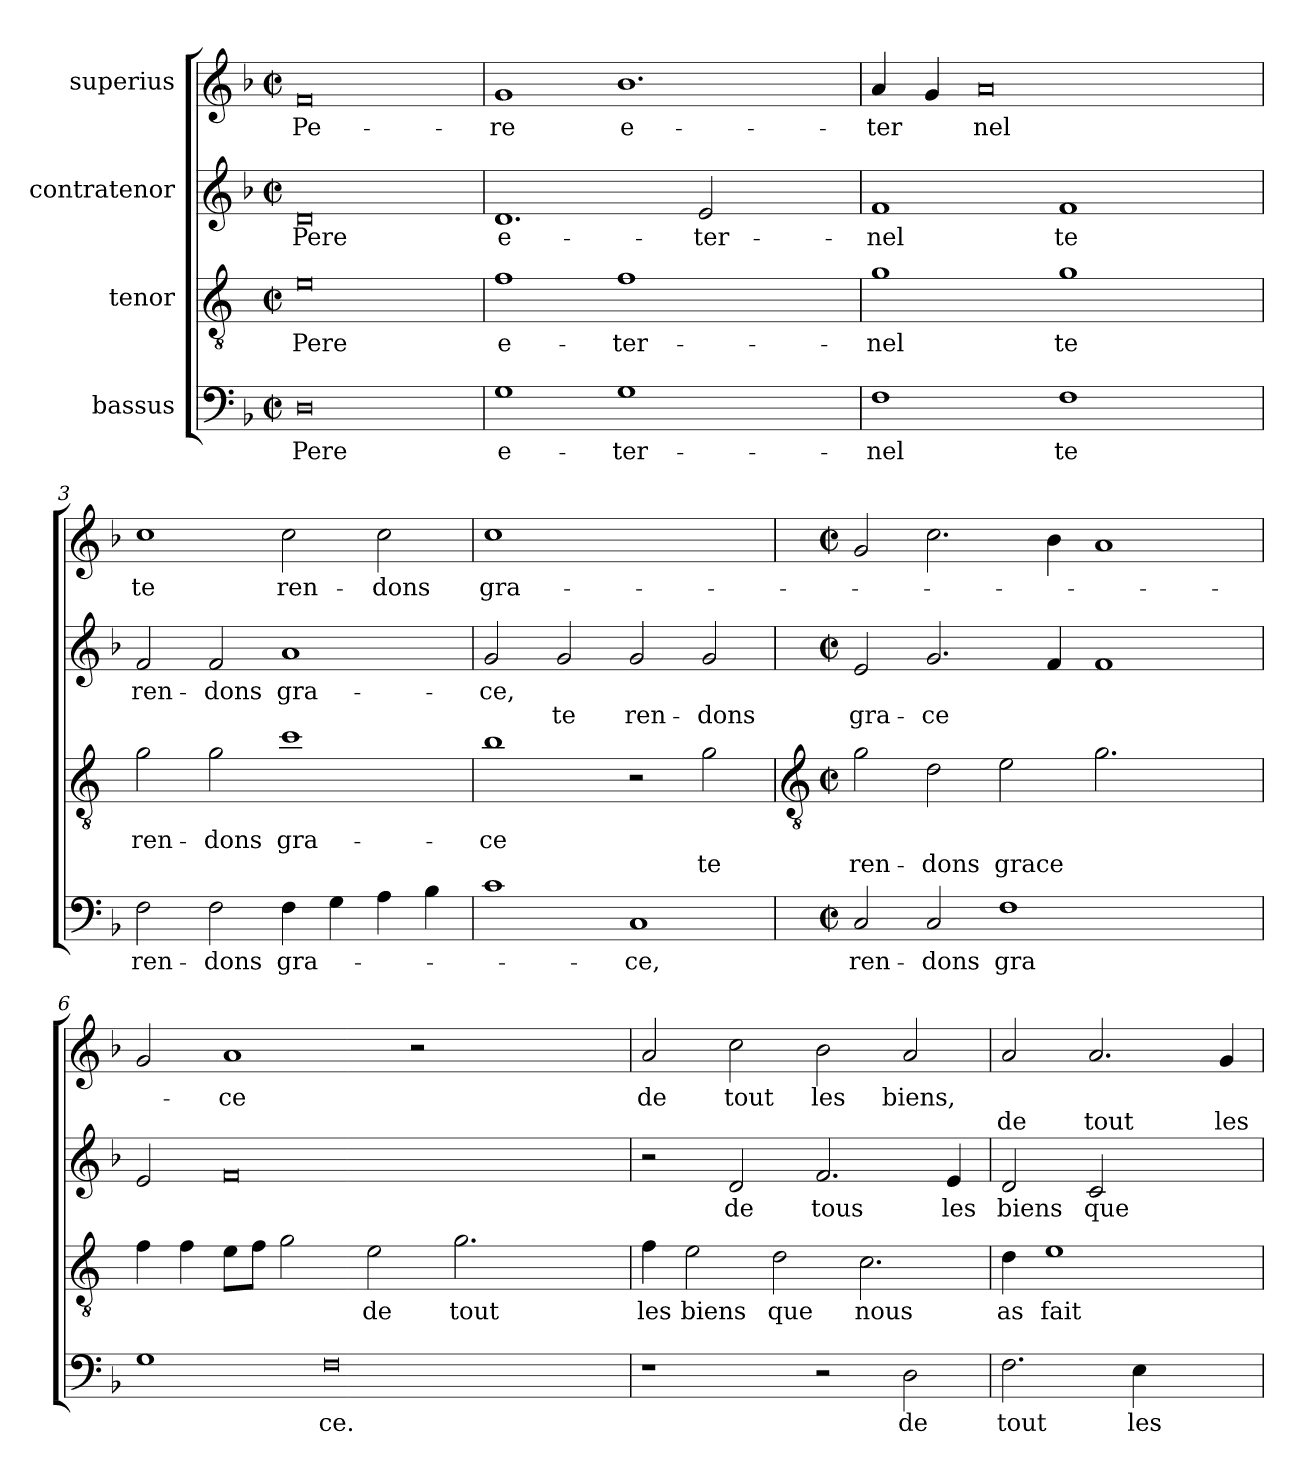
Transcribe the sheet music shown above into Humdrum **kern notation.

**kern	**text	**kern	**text	**text	**kern	**text	**text	**kern	**text	**text
*part4	*part4	*part3	*part3	*part3	*part2	*part2	*part2	*part1	*part1	*part1
*staff4	*staff4	*staff3	*staff3	*staff3	*staff2	*staff2	*staff2	*staff1	*staff1	*staff1
*I"bassus	*	*I"tenor	*	*	*I"contratenor	*	*	*I"superius	*	*
*clefF4	*	*clefGv2	*	*	*clefG2	*	*	*clefG2	*	*
*	*	*ITrd4c7	*	*	*	*	*	*	*	*
*k[b-]	*	*k[b-]	*	*	*k[b-]	*	*	*k[b-]	*	*
*F:	*	*F:	*	*	*F:	*	*	*F:	*	*
*M4/2	*	*M4/2	*	*	*M4/2	*	*	*M4/2	*	*
*met(c|)	*	*met(c|)	*	*	*met(c|)	*	*	*met(c|)	*	*
=	=	=	=	=	=	=	=	=	=	=
!	!LO:LY:b	!	!LO:LY:b	!	!	!LO:LY:b	!	!	!LO:LY:b	!
0D	Pere	0A	Pere	.	0d	Pere	.	0f	Pe-	.
=1	=1	=1	=1	=1	=1	=1	=1	=1	=1	=1
!	!LO:LY:b	!	!LO:LY:b	!	!	!LO:LY:b	!	!	!LO:LY:b	!
1G	e-	1B-	e-	.	1.d	e-	.	1g	-re	.
!	!LO:LY:b	!	!LO:LY:b	!	!	!	!	!	!LO:LY:b	!
1G	-ter-	1B-	-ter-	.	.	.	.	1.b-	e-	.
!	!	!	!	!	!	!LO:LY:b	!	!	!	!
.	.	.	.	.	2e	-ter-	.	.	.	.
2ryy	.	2ryy	.	.	2ryy	.	.	.	.	.
=2	=2	=2	=2	=2	=2	=2	=2	=2	=2	=2
!	!LO:LY:b	!	!LO:LY:b	!	!	!LO:LY:b	!	!	!LO:LY:b	!
1F	-nel	1c	-nel	.	1f	-nel	.	4a	-ter	.
.	.	.	.	.	.	.	.	4g	.	.
!	!	!	!	!	!	!	!	!	!LO:LY:b	!
.	.	.	.	.	.	.	.	0a	nel	.
!	!LO:LY:b	!	!LO:LY:b	!	!	!LO:LY:b	!	!	!	!
1F	te	1c	te	.	1f	te	.	.	.	.
2ryy	.	2ryy	.	.	2ryy	.	.	.	.	.
=3	=3	=3	=3	=3	=3	=3	=3	=3	=3	=3
!	!LO:LY:b	!	!LO:LY:b	!	!	!LO:LY:b	!	!	!LO:LY:b	!
2F	ren-	2c	ren-	.	2f	ren-	.	1cc	te	.
!	!LO:LY:b	!	!LO:LY:b	!	!	!LO:LY:b	!	!	!	!
2F	-dons	2c	-dons	.	2f	-dons	.	.	.	.
!	!LO:LY:b	!	!LO:LY:b	!	!	!LO:LY:b	!	!	!LO:LY:b	!
4F	gra-	1f	gra-	.	1a	gra-	.	2cc	ren-	.
4G	.	.	.	.	.	.	.	.	.	.
!	!	!	!	!	!	!	!	!	!LO:LY:b	!
4A	.	.	.	.	.	.	.	2cc	-dons	.
4B-	.	.	.	.	.	.	.	.	.	.
=4	=4	=4	=4	=4	=4	=4	=4	=4	=4	=4
!	!	!	!LO:LY:b	!	!	!LO:LY:b	!	!	!LO:LY:b	!
1c	.	1e	-ce	.	2g	-ce,	.	1cc	gra-	.
!	!	!	!	!	!	!	!LO:LY:b	!	!	!
.	.	.	.	.	2g	.	te	.	.	.
!	!LO:LY:b	!	!	!	!	!	!LO:LY:b	!	!	!
1C	-ce,	2r	.	.	2g	.	ren-	1ryy	.	.
!	!	!	!	!LO:LY:b	!	!	!LO:LY:b	!	!	!
.	.	2c	.	te	2g	.	-dons	.	.	.
!!LO:LB:g=z
=5	=5	=5	=5	=5	=5	=5	=5	=5	=5	=5
*	*	*clefGv2	*	*	*	*	*	*	*	*
*M4/2	*	*M4/2	*	*	*M4/2	*	*	*M4/2	*	*
*met(c|)	*	*met(c|)	*	*	*met(c|)	*	*	*met(c|)	*	*
!	!LO:LY:b	!	!	!LO:LY:b	!	!	!LO:LY:b	!	!	!
2C	ren-	2c	.	ren-	2e	.	gra-	2g	.	.
!	!LO:LY:b	!	!	!LO:LY:b	!	!	!LO:LY:b	!	!	!
2C	-dons	2G	.	-dons	2.g	.	-ce	2.cc	.	.
!	!LO:LY:b	!	!	!LO:LY:b	!	!	!	!	!	!
1F	gra	2A	.	grace	.	.	.	.	.	.
.	.	.	.	.	4f	.	.	4b-	.	.
.	.	2.c	.	.	1f	.	.	1a	.	.
2ryy	.	.	.	.	.	.	.	.	.	.
.	.	4ryy	.	.	.	.	.	.	.	.
=6	=6	=6	=6	=6	=6	=6	=6	=6	=6	=6
1G	.	4B-	.	.	2e	.	.	2g	.	.
.	.	4B-	.	.	.	.	.	.	.	.
!	!	!	!	!	!	!	!	!	!LO:LY:b	!
.	.	8AL	.	.	0f	.	.	1a	-ce	.
.	.	8B-J	.	.	.	.	.	.	.	.
.	.	2c	.	.	.	.	.	.	.	.
!	!LO:LY:b	!	!	!	!	!	!	!	!	!
0F	ce.	.	.	.	.	.	.	.	.	.
!	!	!	!LO:LY:b	!	!	!	!	!	!	!
.	.	2A	de	.	.	.	.	.	.	.
.	.	.	.	.	.	.	.	2r	.	.
!	!	!	!LO:LY:b	!	!	!	!	!	!	!
.	.	2.c	tout	.	.	.	.	.	.	.
.	.	.	.	.	.	.	.	1ryy	.	.
.	.	2ryy	.	.	2ryy	.	.	.	.	.
=7	=7	=7	=7	=7	=7	=7	=7	=7	=7	=7
!	!	!	!LO:LY:b	!	!	!	!	!	!LO:LY:b	!
1r	.	4B-	les	.	2r	.	.	2a	de	.
!	!	!	!LO:LY:b	!	!	!	!	!	!	!
.	.	2A	biens	.	.	.	.	.	.	.
!	!	!	!	!	!	!LO:LY:b	!	!	!LO:LY:b	!
.	.	.	.	.	2d	de	.	2cc	tout	.
!	!	!	!LO:LY:b	!	!	!	!	!	!	!
.	.	2G	que	.	.	.	.	.	.	.
!	!	!	!	!	!	!LO:LY:b	!	!	!LO:LY:b	!
2r	.	.	.	.	2.f	tous	.	2b-	les	.
!	!	!	!LO:LY:b	!	!	!	!	!	!	!
.	.	2.F	nous	.	.	.	.	.	.	.
!	!LO:LY:b	!	!	!	!	!	!	!	!LO:LY:b	!
2D	de	.	.	.	.	.	.	2a	biens,	.
!	!	!	!	!	!	!LO:LY:b	!	!	!	!
.	.	.	.	.	4e	les	.	.	.	.
=8	=8	=8	=8	=8	=8	=8	=8	=8	=8	=8
!	!LO:LY:b	!	!LO:LY:b	!	!	!LO:LY:b	!	!	!	!LO:LY:b
2.F	tout	4G	as	.	2d	biens	.	2a	.	de
!	!	!	!LO:LY:b	!	!	!	!	!	!	!
.	.	1A	fait	.	.	.	.	.	.	.
!	!	!	!	!	!	!LO:LY:b	!	!	!	!LO:LY:b
.	.	.	.	.	2c	que	.	2.a	.	tout
!	!LO:LY:b	!	!	!	!	!	!	!	!	!
4E	les	.	.	.	.	.	.	.	.	.
2ryy	.	.	.	.	2ryy	.	.	.	.	.
!	!	!	!	!	!	!	!	!	!	!LO:LY:b
.	.	4ryy	.	.	.	.	.	4g	.	les
=	=	=	=	=	=	=	=	=	=	=
*-	*-	*-	*-	*-	*-	*-	*-	*-	*-	*-
